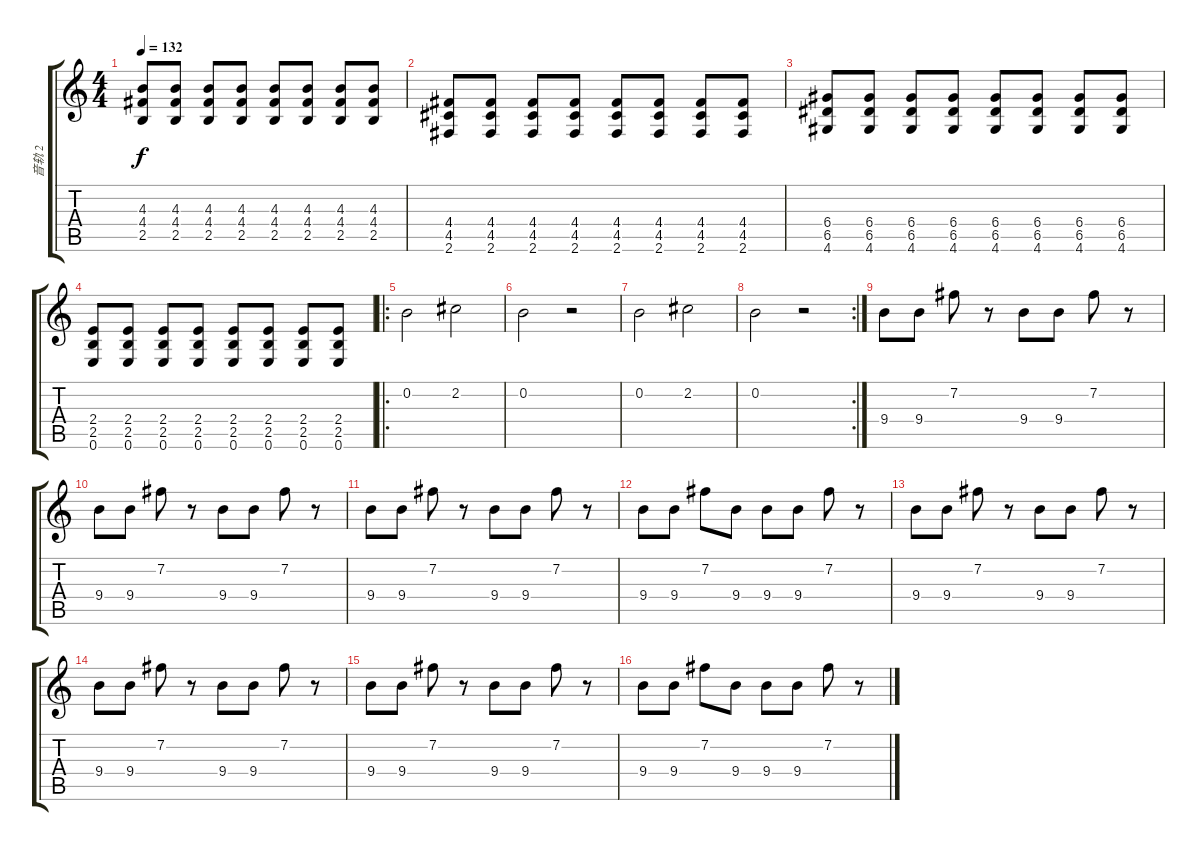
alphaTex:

\track ("音轨 2" "音轨 2") {instrument acousticguitarsteel}
\staff {score tabs}
\tuning (E4 B3 G3 D3 A2 E2) {hide}
\ts (4 4)
\tempo 132
\clef g2
\ks c
(4.3 4.4 2.5).8{dy f} (4.3 4.4 2.5).8 (4.3 4.4 2.5).8 (4.3 4.4 2.5).8 (4.3 4.4 2.5).8 (4.3 4.4 2.5).8 (4.3 4.4 2.5).8 (4.3 4.4 2.5).8 |
(4.4 4.5 2.6).8 (4.4 4.5 2.6).8 (4.4 4.5 2.6).8 (4.4 4.5 2.6).8 (4.4 4.5 2.6).8 (4.4 4.5 2.6).8 (4.4 4.5 2.6).8 (4.4 4.5 2.6).8 |
(6.4 6.5 4.6).8 (6.4 6.5 4.6).8 (6.4 6.5 4.6).8 (6.4 6.5 4.6).8 (6.4 6.5 4.6).8 (6.4 6.5 4.6).8 (6.4 6.5 4.6).8 (6.4 6.5 4.6).8 |
(2.4 2.5 0.6).8 (2.4 2.5 0.6).8 (2.4 2.5 0.6).8 (2.4 2.5 0.6).8 (2.4 2.5 0.6).8 (2.4 2.5 0.6).8 (2.4 2.5 0.6).8 (2.4 2.5 0.6).8 |
\ro
0.2.2 2.2.2 |
0.2.2 r.2 |
0.2.2 2.2.2 |
\rc 2
0.2.2 r.2 |
9.4.8 9.4.8 7.2.8 r.8 9.4.8 9.4.8 7.2.8 r.8 |
9.4.8 9.4.8 7.2.8 r.8 9.4.8 9.4.8 7.2.8 r.8 |
9.4.8 9.4.8 7.2.8 r.8 9.4.8 9.4.8 7.2.8 r.8 |
9.4.8 9.4.8 7.2.8 9.4.8 9.4.8 9.4.8 7.2.8 r.8 |
9.4.8 9.4.8 7.2.8 r.8 9.4.8 9.4.8 7.2.8 r.8 |
9.4.8 9.4.8 7.2.8 r.8 9.4.8 9.4.8 7.2.8 r.8 |
9.4.8 9.4.8 7.2.8 r.8 9.4.8 9.4.8 7.2.8 r.8 |
9.4.8 9.4.8 7.2.8 9.4.8 9.4.8 9.4.8 7.2.8 r.8
